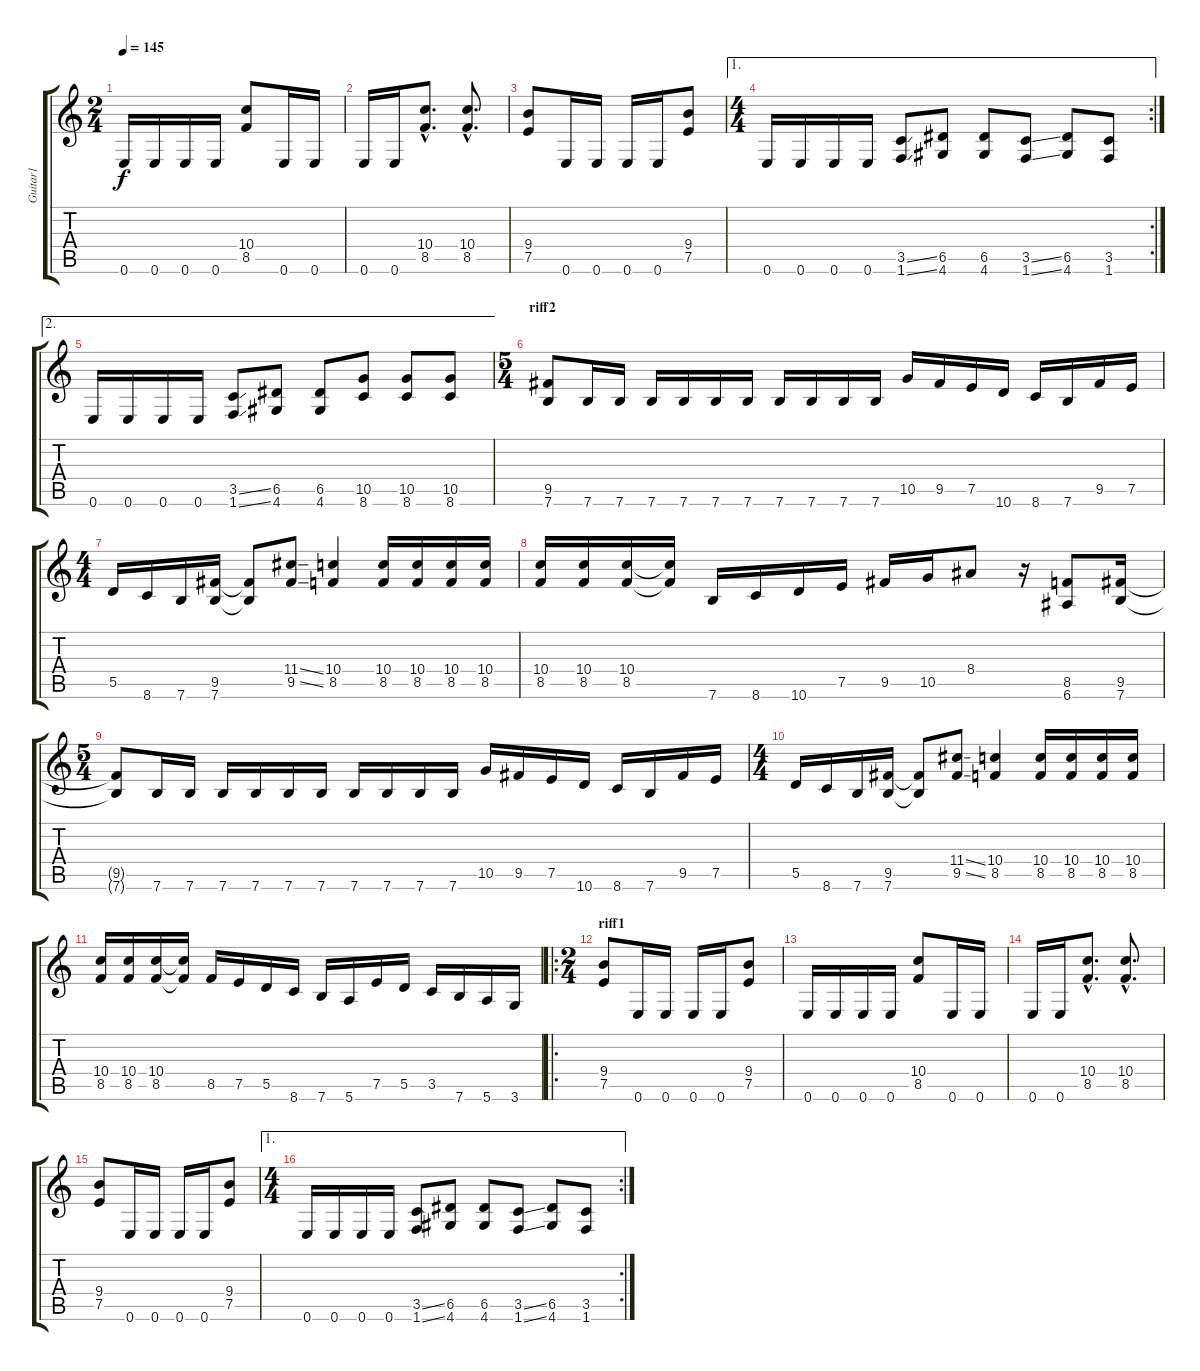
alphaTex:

\track ("Guitar1" "Guitar1") {instrument distortionguitar}
\staff {score tabs}
\tuning (E4 B3 G3 D3 A2 E2) {hide}
\ts (2 4)
\tempo 145
\clef g2
\ks c
0.6.16{dy f} 0.6.16 0.6.16 0.6.16 (10.4 8.5).8 0.6.16 0.6.16 |
0.6.16 0.6.16 (10.4{hac} 8.5{hac}).8{d} (10.4{hac} 8.5{hac}).8{d} |
(9.4 7.5).8 0.6.16 0.6.16 0.6.16 0.6.16 (9.4 7.5).8 |
\ae 1
\rc 2
\ts (4 4)
0.6.16 0.6.16 0.6.16 0.6.16 (3.5{ss} 1.6{ss}).8 (6.5 4.6).8 (6.5 4.6).8 (3.5{ss} 1.6{ss}).8 (6.5 4.6).8 (3.5 1.6).8 |
\ae 2
0.6.16 0.6.16 0.6.16 0.6.16 (3.5{ss} 1.6{ss}).8 (6.5 4.6).8 (6.5 4.6).8 (10.5 8.6).8 (10.5 8.6).8 (10.5 8.6).8 |
\ts (5 4)
\section ("" "riff2")
(9.5 7.6).8 7.6.16 7.6.16 7.6.16 7.6.16 7.6.16 7.6.16 7.6.16 7.6.16 7.6.16 7.6.16 10.5.16 9.5.16 7.5.16 10.6.16 8.6.16 7.6.16 9.5.16 7.5.16 |
\ts (4 4)
5.5.16 8.6.16 7.6.16 (9.5 7.6).16 (9.5{t} 7.6{t}).8 (11.4{ss} 9.5{ss}).8 (10.4 8.5).4 (10.4 8.5).16 (10.4 8.5).16 (10.4 8.5).16 (10.4 8.5).16 |
(10.4 8.5).16 (10.4 8.5).16 (10.4 8.5).16 (10.4{t} 8.5{t}).16 7.6.16 8.6.16 10.6.16 7.5.16 9.5.16 10.5.16 8.4.8 r.16 (8.5 6.6).8 (9.5 7.6).16 |
\ts (5 4)
(9.5{t} 7.6{t}).8 7.6.16 7.6.16 7.6.16 7.6.16 7.6.16 7.6.16 7.6.16 7.6.16 7.6.16 7.6.16 10.5.16 9.5.16 7.5.16 10.6.16 8.6.16 7.6.16 9.5.16 7.5.16 |
\ts (4 4)
5.5.16 8.6.16 7.6.16 (9.5 7.6).16 (9.5{t} 7.6{t}).8 (11.4{ss} 9.5{ss}).8 (10.4 8.5).4 (10.4 8.5).16 (10.4 8.5).16 (10.4 8.5).16 (10.4 8.5).16 |
(10.4 8.5).16 (10.4 8.5).16 (10.4 8.5).16 (10.4{t} 8.5{t}).16 8.5.16 7.5.16 5.5.16 8.6.16 7.6.16 5.6.16 7.5.16 5.5.16 3.5.16 7.6.16 5.6.16 3.6.16 |
\ro
\ts (2 4)
\section ("" "riff1")
(9.4 7.5).8 0.6.16 0.6.16 0.6.16 0.6.16 (9.4 7.5).8 |
0.6.16 0.6.16 0.6.16 0.6.16 (10.4 8.5).8 0.6.16 0.6.16 |
0.6.16 0.6.16 (10.4{hac} 8.5{hac}).8{d} (10.4{hac} 8.5{hac}).8{d} |
(9.4 7.5).8 0.6.16 0.6.16 0.6.16 0.6.16 (9.4 7.5).8 |
\ae 1
\rc 2
\ts (4 4)
0.6.16 0.6.16 0.6.16 0.6.16 (3.5{ss} 1.6{ss}).8 (6.5 4.6).8 (6.5 4.6).8 (3.5{ss} 1.6{ss}).8 (6.5 4.6).8 (3.5 1.6).8
